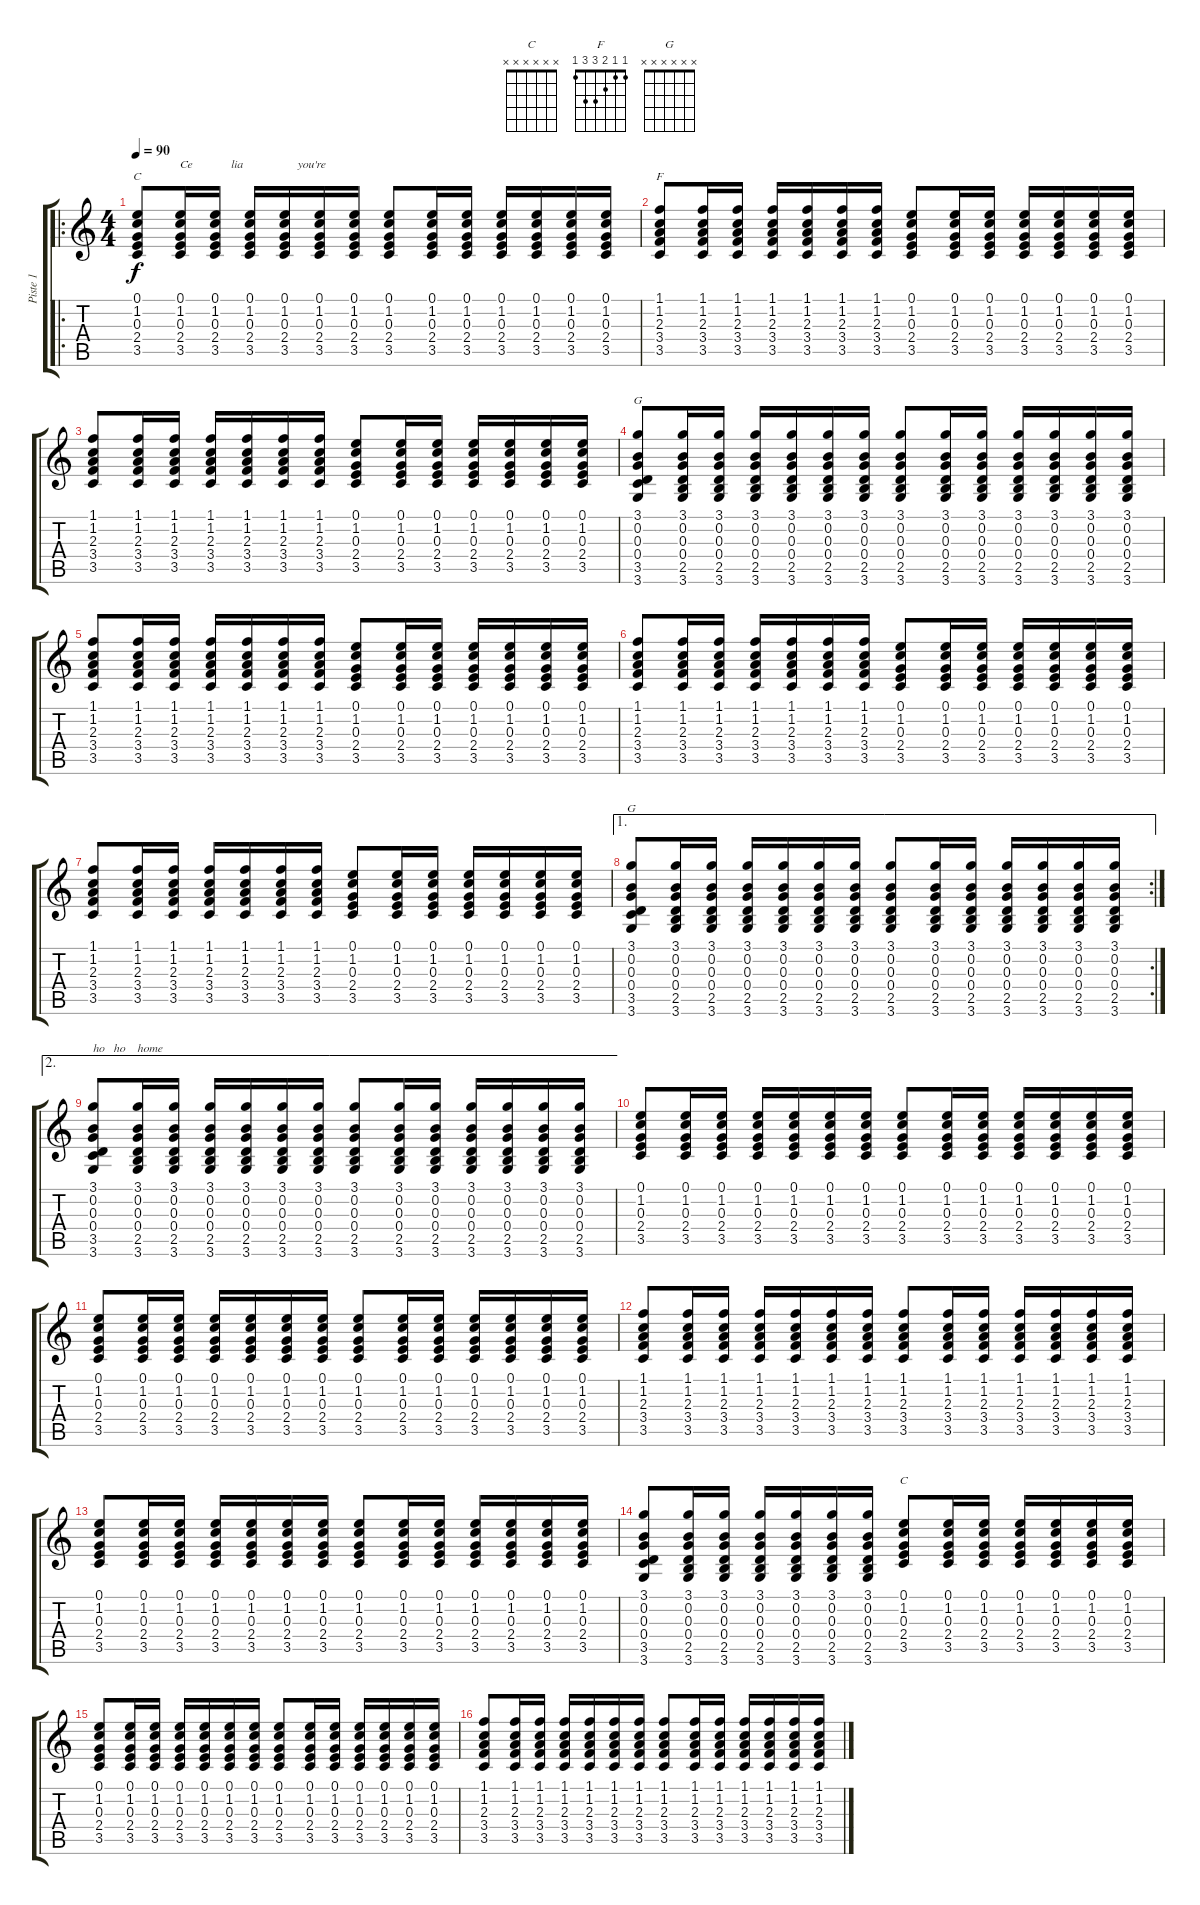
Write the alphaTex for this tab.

\track ("Piste 1" "Piste 1") {instrument acousticguitarnylon}
\staff {score tabs}
\tuning (E4 B3 G3 D3 A2 E2) {hide}
\chord ("C" 0 1 0 2 3 x)
\chord ("F" 1 1 2 3 3 1)
\chord ("G" 3 0 0 0 2 3)
\chord ("G" x x x x x x) {firstfret 0}
\chord ("C" x x x x x x) {firstfret 0}
\ro
\ts (4 4)
\tempo 90
\clef g2
\ks c
(0.1 1.2 0.3 2.4 3.5).8{ch "C" dy f instrument acousticguitarnylon} (0.1 1.2 0.3 2.4 3.5).16{txt "Ce             lia                  you're        "} (0.1 1.2 0.3 2.4 3.5).16 (0.1 1.2 0.3 2.4 3.5).16 (0.1 1.2 0.3 2.4 3.5).16 (0.1 1.2 0.3 2.4 3.5).16 (0.1 1.2 0.3 2.4 3.5).16 (0.1 1.2 0.3 2.4 3.5).8 (0.1 1.2 0.3 2.4 3.5).16 (0.1 1.2 0.3 2.4 3.5).16 (0.1 1.2 0.3 2.4 3.5).16 (0.1 1.2 0.3 2.4 3.5).16 (0.1 1.2 0.3 2.4 3.5).16 (0.1 1.2 0.3 2.4 3.5).16 |
(1.1 1.2 2.3 3.4 3.5).8{ch "F"} (1.1 1.2 2.3 3.4 3.5).16 (1.1 1.2 2.3 3.4 3.5).16 (1.1 1.2 2.3 3.4 3.5).16 (1.1 1.2 2.3 3.4 3.5).16 (1.1 1.2 2.3 3.4 3.5).16 (1.1 1.2 2.3 3.4 3.5).16 (0.1 1.2 0.3 2.4 3.5).8 (0.1 1.2 0.3 2.4 3.5).16 (0.1 1.2 0.3 2.4 3.5).16 (0.1 1.2 0.3 2.4 3.5).16 (0.1 1.2 0.3 2.4 3.5).16 (0.1 1.2 0.3 2.4 3.5).16 (0.1 1.2 0.3 2.4 3.5).16 |
(1.1 1.2 2.3 3.4 3.5).8 (1.1 1.2 2.3 3.4 3.5).16 (1.1 1.2 2.3 3.4 3.5).16 (1.1 1.2 2.3 3.4 3.5).16 (1.1 1.2 2.3 3.4 3.5).16 (1.1 1.2 2.3 3.4 3.5).16 (1.1 1.2 2.3 3.4 3.5).16 (0.1 1.2 0.3 2.4 3.5).8 (0.1 1.2 0.3 2.4 3.5).16 (0.1 1.2 0.3 2.4 3.5).16 (0.1 1.2 0.3 2.4 3.5).16 (0.1 1.2 0.3 2.4 3.5).16 (0.1 1.2 0.3 2.4 3.5).16 (0.1 1.2 0.3 2.4 3.5).16 |
(3.1 0.2 0.3 0.4 3.5 3.6).8{ch "G"} (3.1 0.2 0.3 0.4 2.5 3.6).16 (3.1 0.2 0.3 0.4 2.5 3.6).16 (3.1 0.2 0.3 0.4 2.5 3.6).16 (3.1 0.2 0.3 0.4 2.5 3.6).16 (3.1 0.2 0.3 0.4 2.5 3.6).16 (3.1 0.2 0.3 0.4 2.5 3.6).16 (3.1 0.2 0.3 0.4 2.5 3.6).8 (3.1 0.2 0.3 0.4 2.5 3.6).16 (3.1 0.2 0.3 0.4 2.5 3.6).16 (3.1 0.2 0.3 0.4 2.5 3.6).16 (3.1 0.2 0.3 0.4 2.5 3.6).16 (3.1 0.2 0.3 0.4 2.5 3.6).16 (3.1 0.2 0.3 0.4 2.5 3.6).16 |
(1.1 1.2 2.3 3.4 3.5).8 (1.1 1.2 2.3 3.4 3.5).16 (1.1 1.2 2.3 3.4 3.5).16 (1.1 1.2 2.3 3.4 3.5).16 (1.1 1.2 2.3 3.4 3.5).16 (1.1 1.2 2.3 3.4 3.5).16 (1.1 1.2 2.3 3.4 3.5).16 (0.1 1.2 0.3 2.4 3.5).8 (0.1 1.2 0.3 2.4 3.5).16 (0.1 1.2 0.3 2.4 3.5).16 (0.1 1.2 0.3 2.4 3.5).16 (0.1 1.2 0.3 2.4 3.5).16 (0.1 1.2 0.3 2.4 3.5).16 (0.1 1.2 0.3 2.4 3.5).16 |
(1.1 1.2 2.3 3.4 3.5).8 (1.1 1.2 2.3 3.4 3.5).16 (1.1 1.2 2.3 3.4 3.5).16 (1.1 1.2 2.3 3.4 3.5).16 (1.1 1.2 2.3 3.4 3.5).16 (1.1 1.2 2.3 3.4 3.5).16 (1.1 1.2 2.3 3.4 3.5).16 (0.1 1.2 0.3 2.4 3.5).8 (0.1 1.2 0.3 2.4 3.5).16 (0.1 1.2 0.3 2.4 3.5).16 (0.1 1.2 0.3 2.4 3.5).16 (0.1 1.2 0.3 2.4 3.5).16 (0.1 1.2 0.3 2.4 3.5).16 (0.1 1.2 0.3 2.4 3.5).16 |
(1.1 1.2 2.3 3.4 3.5).8 (1.1 1.2 2.3 3.4 3.5).16 (1.1 1.2 2.3 3.4 3.5).16 (1.1 1.2 2.3 3.4 3.5).16 (1.1 1.2 2.3 3.4 3.5).16 (1.1 1.2 2.3 3.4 3.5).16 (1.1 1.2 2.3 3.4 3.5).16 (0.1 1.2 0.3 2.4 3.5).8 (0.1 1.2 0.3 2.4 3.5).16 (0.1 1.2 0.3 2.4 3.5).16 (0.1 1.2 0.3 2.4 3.5).16 (0.1 1.2 0.3 2.4 3.5).16 (0.1 1.2 0.3 2.4 3.5).16 (0.1 1.2 0.3 2.4 3.5).16 |
\ae 1
\rc 2
(3.1 0.2 0.3 0.4 3.5 3.6).8{ch "G"} (3.1 0.2 0.3 0.4 2.5 3.6).16 (3.1 0.2 0.3 0.4 2.5 3.6).16 (3.1 0.2 0.3 0.4 2.5 3.6).16 (3.1 0.2 0.3 0.4 2.5 3.6).16 (3.1 0.2 0.3 0.4 2.5 3.6).16 (3.1 0.2 0.3 0.4 2.5 3.6).16 (3.1 0.2 0.3 0.4 2.5 3.6).8 (3.1 0.2 0.3 0.4 2.5 3.6).16 (3.1 0.2 0.3 0.4 2.5 3.6).16 (3.1 0.2 0.3 0.4 2.5 3.6).16 (3.1 0.2 0.3 0.4 2.5 3.6).16 (3.1 0.2 0.3 0.4 2.5 3.6).16 (3.1 0.2 0.3 0.4 2.5 3.6).16 |
\ae 2
(3.1 0.2 0.3 0.4 3.5 3.6).8{txt "ho   ho    home"} (3.1 0.2 0.3 0.4 2.5 3.6).16 (3.1 0.2 0.3 0.4 2.5 3.6).16 (3.1 0.2 0.3 0.4 2.5 3.6).16 (3.1 0.2 0.3 0.4 2.5 3.6).16 (3.1 0.2 0.3 0.4 2.5 3.6).16 (3.1 0.2 0.3 0.4 2.5 3.6).16 (3.1 0.2 0.3 0.4 2.5 3.6).8 (3.1 0.2 0.3 0.4 2.5 3.6).16 (3.1 0.2 0.3 0.4 2.5 3.6).16 (3.1 0.2 0.3 0.4 2.5 3.6).16 (3.1 0.2 0.3 0.4 2.5 3.6).16 (3.1 0.2 0.3 0.4 2.5 3.6).16 (3.1 0.2 0.3 0.4 2.5 3.6).16 |
(0.1 1.2 0.3 2.4 3.5).8 (0.1 1.2 0.3 2.4 3.5).16 (0.1 1.2 0.3 2.4 3.5).16 (0.1 1.2 0.3 2.4 3.5).16 (0.1 1.2 0.3 2.4 3.5).16 (0.1 1.2 0.3 2.4 3.5).16 (0.1 1.2 0.3 2.4 3.5).16 (0.1 1.2 0.3 2.4 3.5).8 (0.1 1.2 0.3 2.4 3.5).16 (0.1 1.2 0.3 2.4 3.5).16 (0.1 1.2 0.3 2.4 3.5).16 (0.1 1.2 0.3 2.4 3.5).16 (0.1 1.2 0.3 2.4 3.5).16 (0.1 1.2 0.3 2.4 3.5).16 |
(0.1 1.2 0.3 2.4 3.5).8 (0.1 1.2 0.3 2.4 3.5).16 (0.1 1.2 0.3 2.4 3.5).16 (0.1 1.2 0.3 2.4 3.5).16 (0.1 1.2 0.3 2.4 3.5).16 (0.1 1.2 0.3 2.4 3.5).16 (0.1 1.2 0.3 2.4 3.5).16 (0.1 1.2 0.3 2.4 3.5).8 (0.1 1.2 0.3 2.4 3.5).16 (0.1 1.2 0.3 2.4 3.5).16 (0.1 1.2 0.3 2.4 3.5).16 (0.1 1.2 0.3 2.4 3.5).16 (0.1 1.2 0.3 2.4 3.5).16 (0.1 1.2 0.3 2.4 3.5).16 |
(1.1 1.2 2.3 3.4 3.5).8 (1.1 1.2 2.3 3.4 3.5).16 (1.1 1.2 2.3 3.4 3.5).16 (1.1 1.2 2.3 3.4 3.5).16 (1.1 1.2 2.3 3.4 3.5).16 (1.1 1.2 2.3 3.4 3.5).16 (1.1 1.2 2.3 3.4 3.5).16 (1.1 1.2 2.3 3.4 3.5).8 (1.1 1.2 2.3 3.4 3.5).16 (1.1 1.2 2.3 3.4 3.5).16 (1.1 1.2 2.3 3.4 3.5).16 (1.1 1.2 2.3 3.4 3.5).16 (1.1 1.2 2.3 3.4 3.5).16 (1.1 1.2 2.3 3.4 3.5).16 |
(0.1 1.2 0.3 2.4 3.5).8 (0.1 1.2 0.3 2.4 3.5).16 (0.1 1.2 0.3 2.4 3.5).16 (0.1 1.2 0.3 2.4 3.5).16 (0.1 1.2 0.3 2.4 3.5).16 (0.1 1.2 0.3 2.4 3.5).16 (0.1 1.2 0.3 2.4 3.5).16 (0.1 1.2 0.3 2.4 3.5).8 (0.1 1.2 0.3 2.4 3.5).16 (0.1 1.2 0.3 2.4 3.5).16 (0.1 1.2 0.3 2.4 3.5).16 (0.1 1.2 0.3 2.4 3.5).16 (0.1 1.2 0.3 2.4 3.5).16 (0.1 1.2 0.3 2.4 3.5).16 |
(3.1 0.2 0.3 0.4 3.5 3.6).8 (3.1 0.2 0.3 0.4 2.5 3.6).16 (3.1 0.2 0.3 0.4 2.5 3.6).16 (3.1 0.2 0.3 0.4 2.5 3.6).16 (3.1 0.2 0.3 0.4 2.5 3.6).16 (3.1 0.2 0.3 0.4 2.5 3.6).16 (3.1 0.2 0.3 0.4 2.5 3.6).16 (0.1 1.2 0.3 2.4 3.5).8{ch "C"} (0.1 1.2 0.3 2.4 3.5).16 (0.1 1.2 0.3 2.4 3.5).16 (0.1 1.2 0.3 2.4 3.5).16 (0.1 1.2 0.3 2.4 3.5).16 (0.1 1.2 0.3 2.4 3.5).16 (0.1 1.2 0.3 2.4 3.5).16 |
(0.1 1.2 0.3 2.4 3.5).8 (0.1 1.2 0.3 2.4 3.5).16 (0.1 1.2 0.3 2.4 3.5).16 (0.1 1.2 0.3 2.4 3.5).16 (0.1 1.2 0.3 2.4 3.5).16 (0.1 1.2 0.3 2.4 3.5).16 (0.1 1.2 0.3 2.4 3.5).16 (0.1 1.2 0.3 2.4 3.5).8 (0.1 1.2 0.3 2.4 3.5).16 (0.1 1.2 0.3 2.4 3.5).16 (0.1 1.2 0.3 2.4 3.5).16 (0.1 1.2 0.3 2.4 3.5).16 (0.1 1.2 0.3 2.4 3.5).16 (0.1 1.2 0.3 2.4 3.5).16 |
(1.1 1.2 2.3 3.4 3.5).8 (1.1 1.2 2.3 3.4 3.5).16 (1.1 1.2 2.3 3.4 3.5).16 (1.1 1.2 2.3 3.4 3.5).16 (1.1 1.2 2.3 3.4 3.5).16 (1.1 1.2 2.3 3.4 3.5).16 (1.1 1.2 2.3 3.4 3.5).16 (1.1 1.2 2.3 3.4 3.5).8 (1.1 1.2 2.3 3.4 3.5).16 (1.1 1.2 2.3 3.4 3.5).16 (1.1 1.2 2.3 3.4 3.5).16 (1.1 1.2 2.3 3.4 3.5).16 (1.1 1.2 2.3 3.4 3.5).16 (1.1 1.2 2.3 3.4 3.5).16
